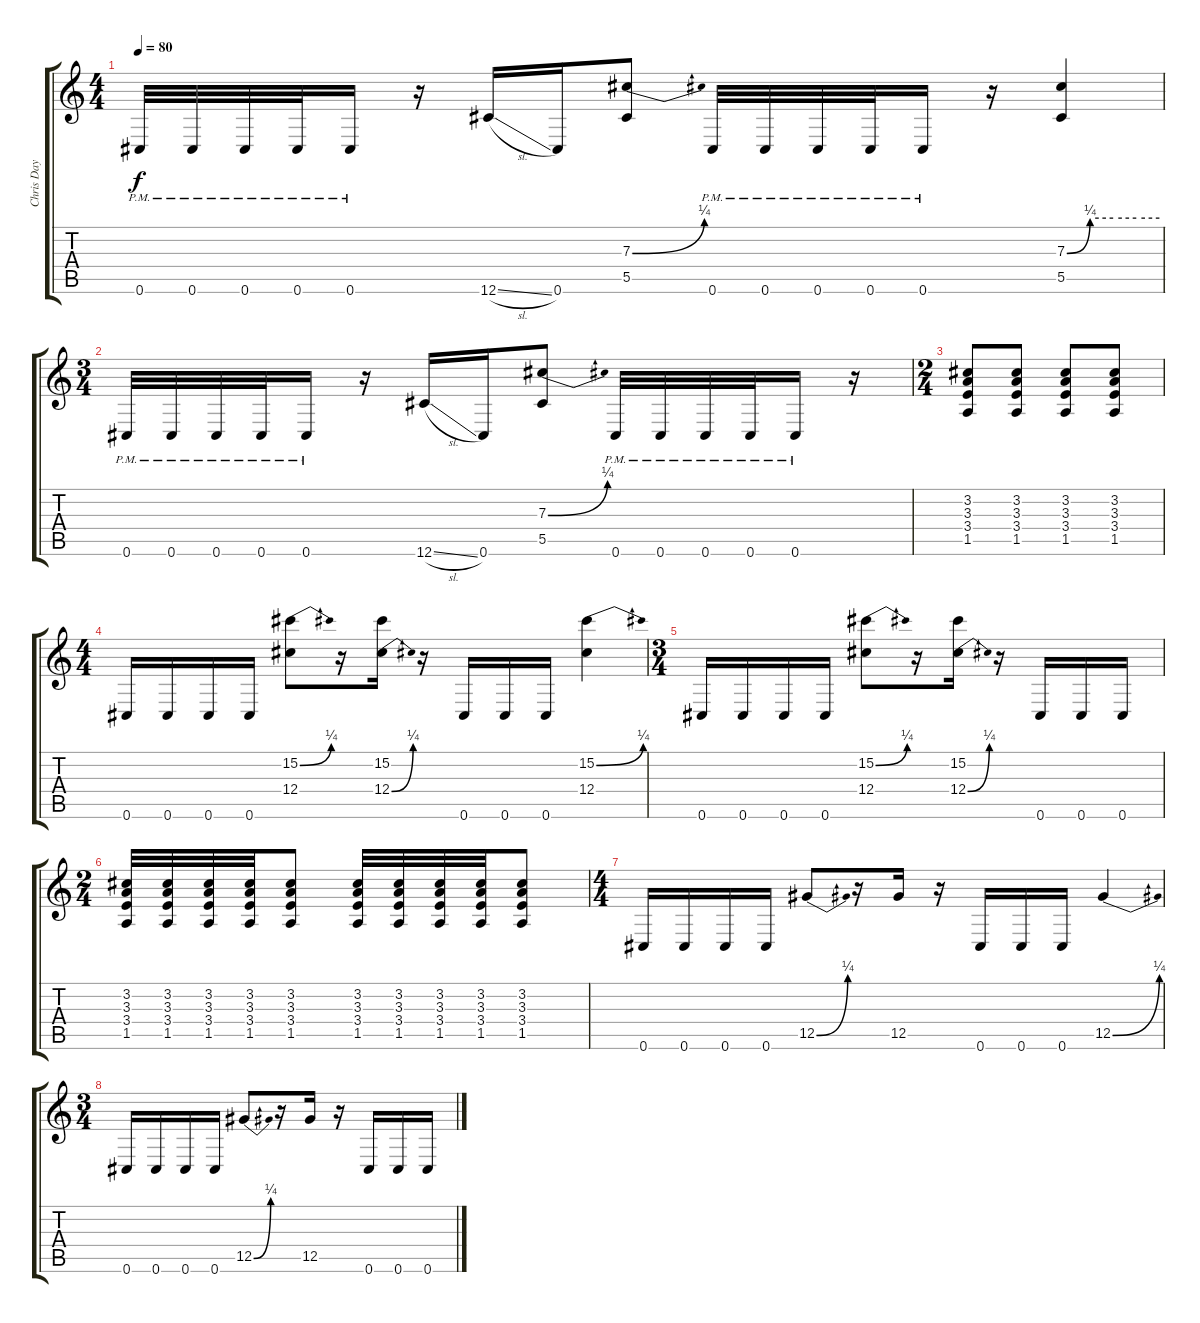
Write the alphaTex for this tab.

\track ("Chris Day" "Chris Day") {instrument distortionguitar}
\staff {score tabs}
\tuning (Eb4 Bb3 Gb3 Db3 Ab2 Db2) {hide}
\ts (4 4)
\tempo 80
\clef g2
\ks c
0.6{pm}.32{dy f} 0.6{pm}.32 0.6{pm}.32 0.6{pm}.32 0.6{pm}.16 r.16 12.6{sl}.16 0.6.16 (7.3{be (bend 0 0 60 1)} 5.5).8 0.6{pm}.32 0.6{pm}.32 0.6{pm}.32 0.6{pm}.32 0.6{pm}.16 r.16 (7.3{be (custom 0 0 15 1 30 1 45 1 60 1)} 5.5).4 |
\ts (3 4)
0.6{pm}.32 0.6{pm}.32 0.6{pm}.32 0.6{pm}.32 0.6{pm}.16 r.16 12.6{sl}.16 0.6.16 (7.3{be (bend 0 0 60 1)} 5.5).8 0.6{pm}.32 0.6{pm}.32 0.6{pm}.32 0.6{pm}.32 0.6{pm}.16 r.16 |
\ts (2 4)
(3.2 3.3 3.4 1.5).8 (3.2 3.3 3.4 1.5).8 (3.2 3.3 3.4 1.5).8 (3.2 3.3 3.4 1.5).8 |
\ts (4 4)
0.6.16 0.6.16 0.6.16 0.6.16 (15.2{be (bend 0 0 60 1)} 12.4).8 r.16 (15.2 12.4{be (bend 0 0 60 1)}).16 r.16 0.6.16 0.6.16 0.6.16 (15.2{be (bend 0 0 60 1)} 12.4).4 |
\ts (3 4)
0.6.16 0.6.16 0.6.16 0.6.16 (15.2{be (bend 0 0 60 1)} 12.4).8 r.16 (15.2 12.4{be (bend 0 0 60 1)}).16 r.16 0.6.16 0.6.16 0.6.16 |
\ts (2 4)
(3.2 3.3 3.4 1.5).32 (3.2 3.3 3.4 1.5).32 (3.2 3.3 3.4 1.5).32 (3.2 3.3 3.4 1.5).32 (3.2 3.3 3.4 1.5).8 (3.2 3.3 3.4 1.5).32 (3.2 3.3 3.4 1.5).32 (3.2 3.3 3.4 1.5).32 (3.2 3.3 3.4 1.5).32 (3.2 3.3 3.4 1.5).8 |
\ts (4 4)
0.6.16 0.6.16 0.6.16 0.6.16 12.5{be (bend 0 0 60 1)}.8 r.16 12.5.16 r.16 0.6.16 0.6.16 0.6.16 12.5{be (bend 0 0 60 1)}.4 |
\ts (3 4)
0.6.16 0.6.16 0.6.16 0.6.16 12.5{be (bend 0 0 60 1)}.8 r.16 12.5.16 r.16 0.6.16 0.6.16 0.6.16
